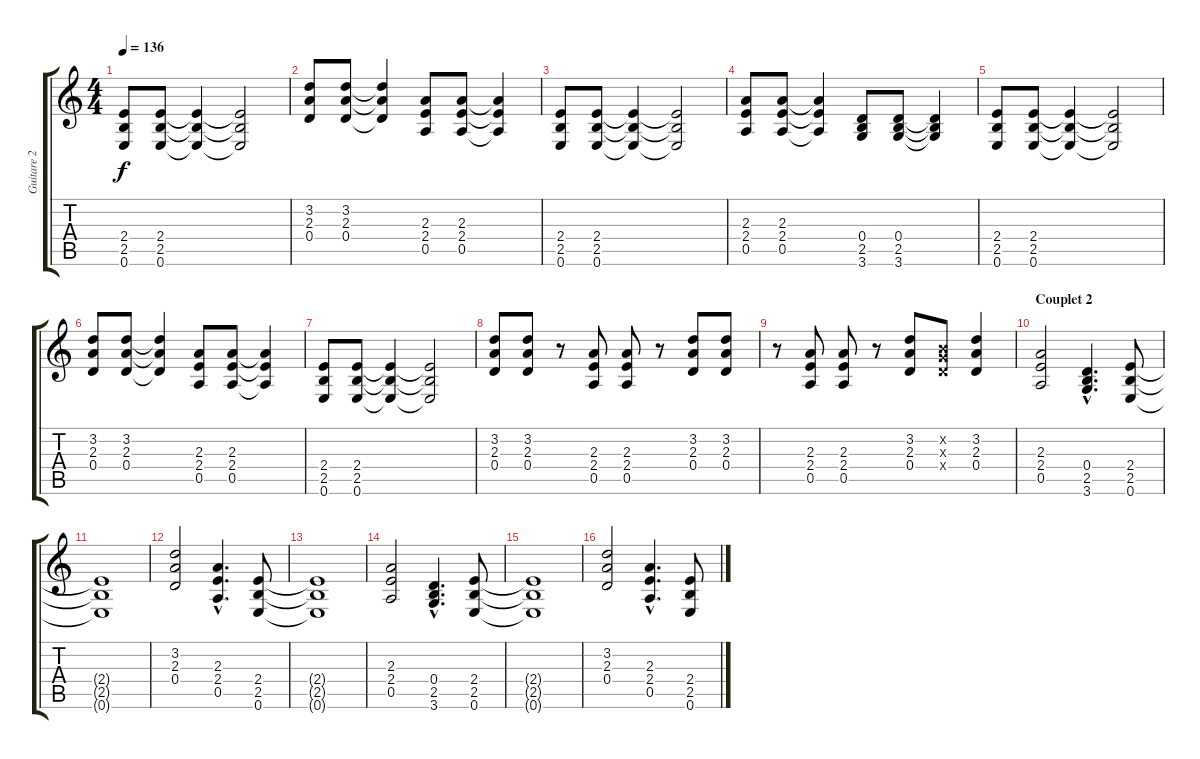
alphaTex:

\track ("Guitare 2" "Guitare 2") {instrument overdrivenguitar}
\staff {score tabs}
\tuning (E4 B3 G3 D3 A2 E2) {hide}
\ts (4 4)
\tempo 136
\clef g2
\ks c
(2.4 2.5 0.6).8{dy f} (2.4 2.5 0.6).8 (2.4{t} 2.5{t} 0.6{t}).4 (2.4{t} 2.5{t} 0.6{t}).2 |
(3.2 2.3 0.4).8 (3.2 2.3 0.4).8 (3.2{t} 2.3{t} 0.4{t}).4 (2.3 2.4 0.5).8 (2.3 2.4 0.5).8 (2.3{t} 2.4{t} 0.5{t}).4 |
(2.4 2.5 0.6).8 (2.4 2.5 0.6).8 (2.4{t} 2.5{t} 0.6{t}).4 (2.4{t} 2.5{t} 0.6{t}).2 |
(2.3 2.4 0.5).8 (2.3 2.4 0.5).8 (2.3{t} 2.4{t} 0.5{t}).4 (0.4 2.5 3.6).8 (0.4 2.5 3.6).8 (0.4{t} 2.5{t} 3.6{t}).4 |
(2.4 2.5 0.6).8 (2.4 2.5 0.6).8 (2.4{t} 2.5{t} 0.6{t}).4 (2.4{t} 2.5{t} 0.6{t}).2 |
(3.2 2.3 0.4).8 (3.2 2.3 0.4).8 (3.2{t} 2.3{t} 0.4{t}).4 (2.3 2.4 0.5).8 (2.3 2.4 0.5).8 (2.3{t} 2.4{t} 0.5{t}).4 |
(2.4 2.5 0.6).8 (2.4 2.5 0.6).8 (2.4{t} 2.5{t} 0.6{t}).4 (2.4{t} 2.5{t} 0.6{t}).2 |
(3.2 2.3 0.4).8 (3.2 2.3 0.4).8 r.8 (2.3 2.4 0.5).8 (2.3 2.4 0.5).8 r.8 (3.2 2.3 0.4).8 (3.2 2.3 0.4).8 |
r.8 (2.3 2.4 0.5).8 (2.3 2.4 0.5).8 r.8 (3.2 2.3 0.4).8 (0.2{x} 0.3{x} 0.4{x}).8 (3.2 2.3 0.4).4 |
\section ("" "Couplet 2")
(2.3 2.4 0.5).2 (0.4{hac} 2.5{hac} 3.6{hac}).4{d} (2.4 2.5 0.6).8 |
(2.4{t} 2.5{t} 0.6{t}).1 |
(3.2 2.3 0.4).2 (2.3{hac} 2.4{hac} 0.5{hac}).4{d} (2.4 2.5 0.6).8 |
(2.4{t} 2.5{t} 0.6{t}).1 |
(2.3 2.4 0.5).2 (0.4{hac} 2.5{hac} 3.6{hac}).4{d} (2.4 2.5 0.6).8 |
(2.4{t} 2.5{t} 0.6{t}).1 |
(3.2 2.3 0.4).2 (2.3{hac} 2.4{hac} 0.5{hac}).4{d} (2.4 2.5 0.6).8
